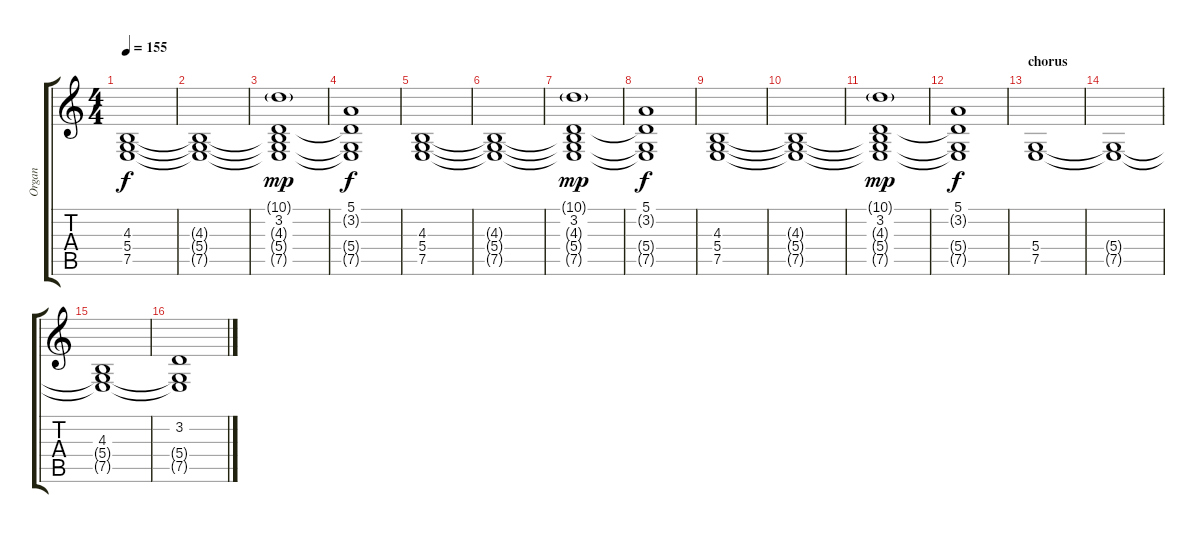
\track ("Organ" "Organ") {instrument drawbarorgan}
\staff {score tabs}
\tuning (E4 B3 G3 D3 A2 E2) {hide}
\ts (4 4)
\tempo 155
\clef g2
\ks c
(4.3 5.4 7.5).1{dy f} |
(4.3{t} 5.4{t} 7.5{t}).1 |
(10.1{g} 3.2 4.3{t} 5.4{t} 7.5{t}).1{dy mp} |
(5.1 3.2{t} 5.4{t} 7.5{t}).1{dy f} |
(4.3 5.4 7.5).1 |
(4.3{t} 5.4{t} 7.5{t}).1 |
(10.1{g} 3.2 4.3{t} 5.4{t} 7.5{t}).1{dy mp} |
(5.1 3.2{t} 5.4{t} 7.5{t}).1{dy f} |
(4.3 5.4 7.5).1 |
(4.3{t} 5.4{t} 7.5{t}).1 |
(10.1{g} 3.2 4.3{t} 5.4{t} 7.5{t}).1{dy mp} |
(5.1 3.2{t} 5.4{t} 7.5{t}).1{dy f} |
\section ("" "chorus")
(5.4 7.5).1 |
(5.4{t} 7.5{t}).1 |
(4.3 5.4{t} 7.5{t}).1 |
(3.2 5.4{t} 7.5{t}).1
